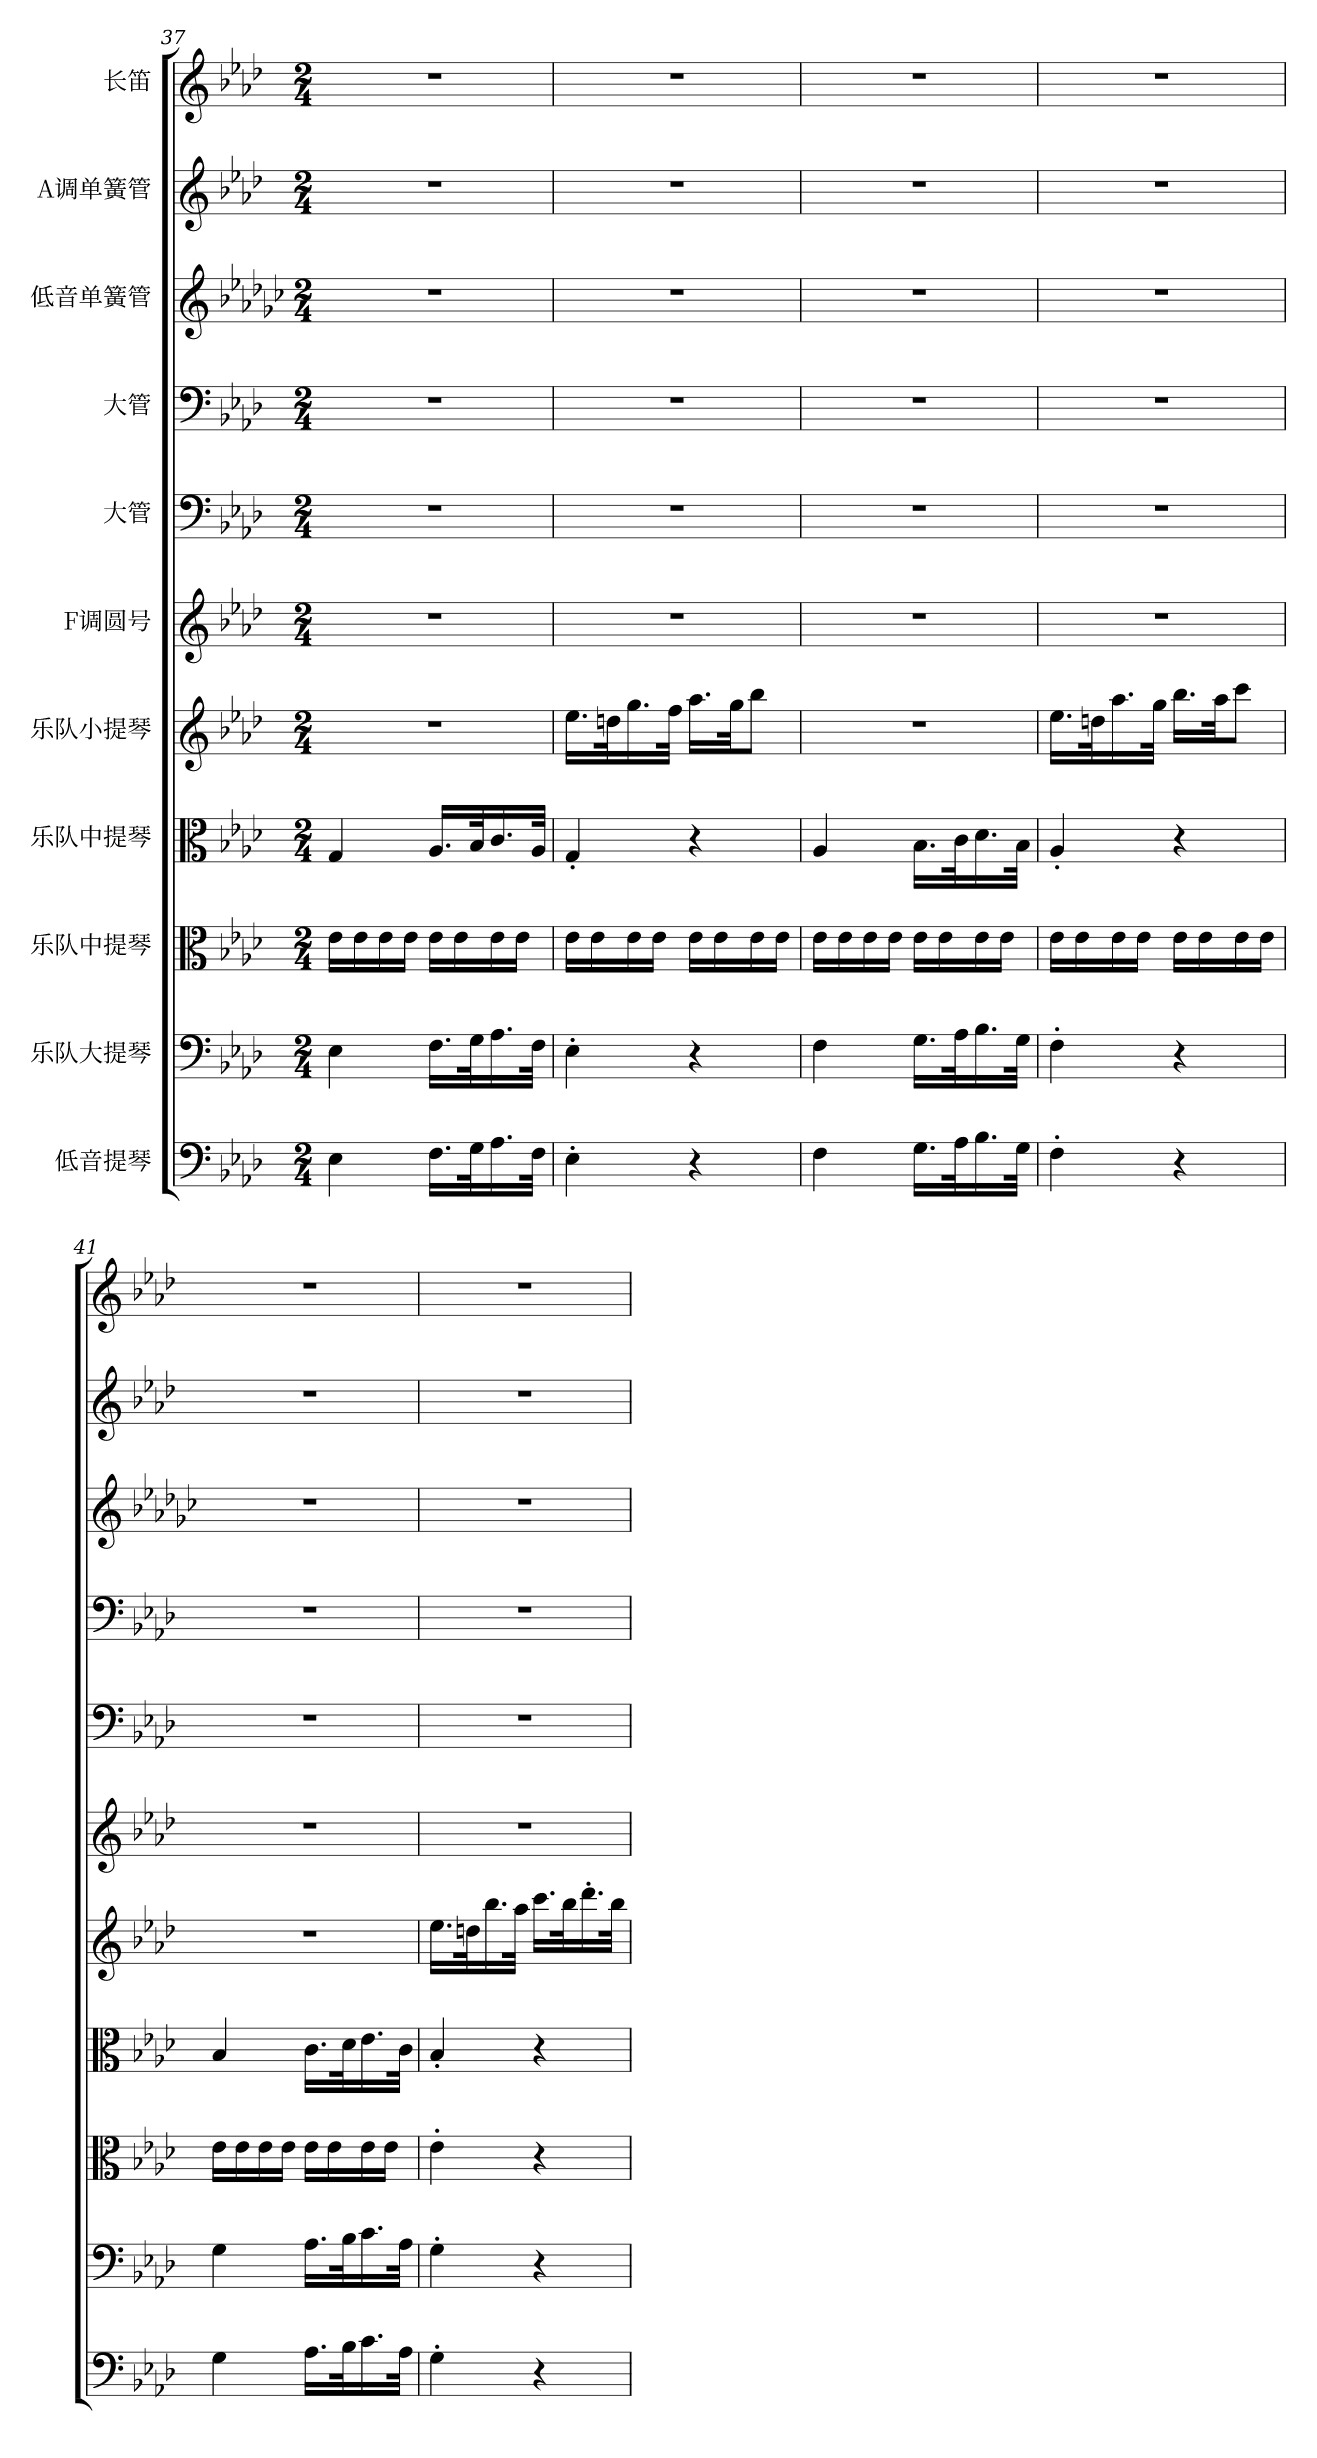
**kern	**kern	**kern	**kern	**kern	**kern	**kern	**kern	**kern	**kern	**kern
*part11	*part10	*part9	*part8	*part7	*part6	*part5	*part4	*part3	*part2	*part1
*staff11	*staff10	*staff9	*staff8	*staff7	*staff6	*staff5	*staff4	*staff3	*staff2	*staff1
*I"低音提琴	*I"乐队大提琴	*I"乐队中提琴	*I"乐队中提琴	*I"乐队小提琴	*I"F调圆号	*I"大管	*I"大管	*I"低音单簧管	*I"A调单簧管	*I"长笛
*clefF4	*clefF4	*clefC3	*clefC3	*clefG2	*clefG2	*clefF4	*clefF4	*clefG2	*clefG2	*clefG2
*ITrd7c12	*	*	*	*	*ITrd4c7	*	*	*ITrd8c14	*ITrd2c3	*
*k[b-e-a-d-]	*k[b-e-a-d-]	*k[b-e-a-d-]	*k[b-e-a-d-]	*k[b-e-a-d-]	*k[b-e-a-d-g-]	*k[b-e-a-d-]	*k[b-e-a-d-]	*k[b-e-a-d-g-c-]	*k[b-]	*k[b-e-a-d-]
*M2/4	*M2/4	*M2/4	*M2/4	*M2/4	*M2/4	*M2/4	*M2/4	*M2/4	*M2/4	*M2/4
*MM48	*MM48	*MM48	*MM48	*MM48	*MM48	*MM48	*MM48	*MM48	*MM48	*MM48
=37	=37	=37	=37	=37	=37	=37	=37	=37	=37	=37
4EE-\	4E-\	16e-\LL	4G/	2r	2r	2r	2r	2r	2r	2r
.	.	16e-\	.	.	.	.	.	.	.	.
.	.	16e-\	.	.	.	.	.	.	.	.
.	.	16e-\JJ	.	.	.	.	.	.	.	.
16.FF\LL	16.F\LL	16e-\LL	16.A-/LL	.	.	.	.	.	.	.
.	.	16e-\	.	.	.	.	.	.	.	.
32GG\K	32G\K	.	32B-/K	.	.	.	.	.	.	.
16.AA-\	16.A-\	16e-\	16.c/	.	.	.	.	.	.	.
.	.	16e-\JJ	.	.	.	.	.	.	.	.
32FF\JJk	32F\JJk	.	32A-/JJk	.	.	.	.	.	.	.
!!LO:PB:g=z
=38	=38	=38	=38	=38	=38	=38	=38	=38	=38	=38
4EE-'\	4E-'\	16e-\LL	4G'/	16.ee-\LL	2r	2r	2r	2r	2r	2r
.	.	16e-\	.	.	.	.	.	.	.	.
.	.	.	.	32ddn\K	.	.	.	.	.	.
.	.	16e-\	.	16.gg\	.	.	.	.	.	.
.	.	16e-\JJ	.	.	.	.	.	.	.	.
.	.	.	.	32ff\JJk	.	.	.	.	.	.
4r	4r	16e-\LL	4r	16.aa-\LL	.	.	.	.	.	.
.	.	16e-\	.	.	.	.	.	.	.	.
.	.	.	.	32gg\JK	.	.	.	.	.	.
.	.	16e-\	.	8bb-\J	.	.	.	.	.	.
.	.	16e-\JJ	.	.	.	.	.	.	.	.
=39	=39	=39	=39	=39	=39	=39	=39	=39	=39	=39
4FF\	4F\	16e-\LL	4A-/	2r	2r	2r	2r	2r	2r	2r
.	.	16e-\	.	.	.	.	.	.	.	.
.	.	16e-\	.	.	.	.	.	.	.	.
.	.	16e-\JJ	.	.	.	.	.	.	.	.
16.GG\LL	16.G\LL	16e-\LL	16.B-\LL	.	.	.	.	.	.	.
.	.	16e-\	.	.	.	.	.	.	.	.
32AA-\K	32A-\K	.	32c\K	.	.	.	.	.	.	.
16.BB-\	16.B-\	16e-\	16.d-\	.	.	.	.	.	.	.
.	.	16e-\JJ	.	.	.	.	.	.	.	.
32GG\JJk	32G\JJk	.	32B-\JJk	.	.	.	.	.	.	.
=40	=40	=40	=40	=40	=40	=40	=40	=40	=40	=40
4FF'\	4F'\	16e-\LL	4A-'/	16.ee-\LL	2r	2r	2r	2r	2r	2r
.	.	16e-\	.	.	.	.	.	.	.	.
.	.	.	.	32ddn\K	.	.	.	.	.	.
.	.	16e-\	.	16.aa-\	.	.	.	.	.	.
.	.	16e-\JJ	.	.	.	.	.	.	.	.
.	.	.	.	32gg\JJk	.	.	.	.	.	.
4r	4r	16e-\LL	4r	16.bb-\LL	.	.	.	.	.	.
.	.	16e-\	.	.	.	.	.	.	.	.
.	.	.	.	32aa-\JK	.	.	.	.	.	.
.	.	16e-\	.	8ccc\J	.	.	.	.	.	.
.	.	16e-\JJ	.	.	.	.	.	.	.	.
=41	=41	=41	=41	=41	=41	=41	=41	=41	=41	=41
4GG\	4G\	16e-\LL	4B-/	2r	2r	2r	2r	2r	2r	2r
.	.	16e-\	.	.	.	.	.	.	.	.
.	.	16e-\	.	.	.	.	.	.	.	.
.	.	16e-\JJ	.	.	.	.	.	.	.	.
16.AA-\LL	16.A-\LL	16e-\LL	16.c\LL	.	.	.	.	.	.	.
.	.	16e-\	.	.	.	.	.	.	.	.
32BB-\K	32B-\K	.	32d-\K	.	.	.	.	.	.	.
16.C\	16.c\	16e-\	16.e-\	.	.	.	.	.	.	.
.	.	16e-\JJ	.	.	.	.	.	.	.	.
32AA-\JJk	32A-\JJk	.	32c\JJk	.	.	.	.	.	.	.
!!LO:PB:g=z
=42	=42	=42	=42	=42	=42	=42	=42	=42	=42	=42
*	*	*	*	*	*	*	*	*	*	*MM47
4GG'\	4G'\	4e-'\	4B-'/	16.ee-\LL	2r	2r	2r	2r	2r	2r
.	.	.	.	32ddn\K	.	.	.	.	.	.
.	.	.	.	16.bb-\	.	.	.	.	.	.
.	.	.	.	32aa-\JJk	.	.	.	.	.	.
4r	4r	4r	4r	16.ccc\LL	.	.	.	.	.	.
.	.	.	.	32bb-\K	.	.	.	.	.	.
.	.	.	.	16.ddd-'\	.	.	.	.	.	.
.	.	.	.	32bb-\JJk	.	.	.	.	.	.
=	=	=	=	=	=	=	=	=	=	=
*-	*-	*-	*-	*-	*-	*-	*-	*-	*-	*-
